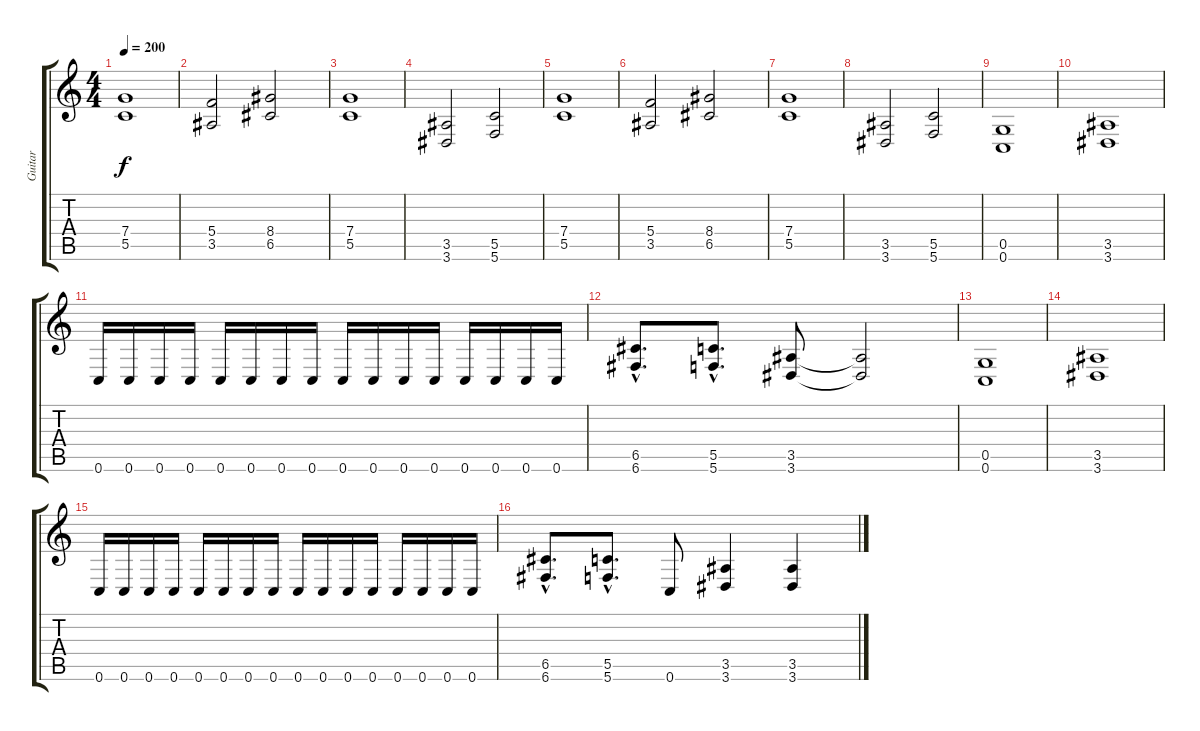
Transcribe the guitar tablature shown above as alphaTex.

\track ("Guitar" "Guitar") {instrument distortionguitar}
\staff {score tabs}
\tuning (D4 A3 F3 C3 G2 C2) {hide}
\ts (4 4)
\tempo 200
\clef g2
\ks c
(7.4 5.5).1{dy f} |
(5.4 3.5).2 (8.4 6.5).2 |
(7.4 5.5).1 |
(3.5 3.6).2 (5.5 5.6).2 |
(7.4 5.5).1 |
(5.4 3.5).2 (8.4 6.5).2 |
(7.4 5.5).1 |
(3.5 3.6).2 (5.5 5.6).2 |
(0.5 0.6).1 |
(3.5 3.6).1 |
0.6.16 0.6.16 0.6.16 0.6.16 0.6.16 0.6.16 0.6.16 0.6.16 0.6.16 0.6.16 0.6.16 0.6.16 0.6.16 0.6.16 0.6.16 0.6.16 |
(6.5{hac} 6.6{hac}).8{d} (5.5{hac} 5.6{hac}).8{d} (3.5 3.6).8 (3.5{t} 3.6{t}).2 |
(0.5 0.6).1 |
(3.5 3.6).1 |
0.6.16 0.6.16 0.6.16 0.6.16 0.6.16 0.6.16 0.6.16 0.6.16 0.6.16 0.6.16 0.6.16 0.6.16 0.6.16 0.6.16 0.6.16 0.6.16 |
(6.5{hac} 6.6{hac}).8{d} (5.5{hac} 5.6{hac}).8{d} 0.6.8 (3.5 3.6).4 (3.5 3.6).4
